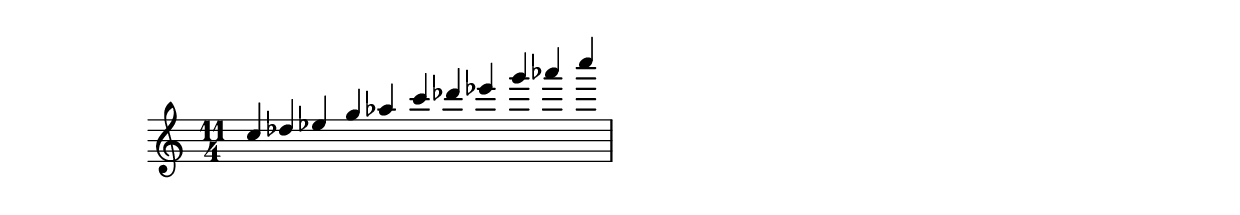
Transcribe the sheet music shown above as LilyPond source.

\version "2.18.2" \score { \new Staff << \new Voice { \set midiInstrument = #"piano" \voiceOne
 \key c \major \time 11/4
\override Voice.TextScript.font-size = #-4
 { c'' des'' ees'' g'' aes'' c''' des''' ees''' g''' aes''' c''''  } 
 } >> \layout { } \midi { \context { \Staff \remove "Staff_performer" }
\context { \Voice \consists "Staff_performer" } \tempo 2 = 60 } }
\paper{oddHeaderMarkup = ##f oddFooterMarkup = ##f}
